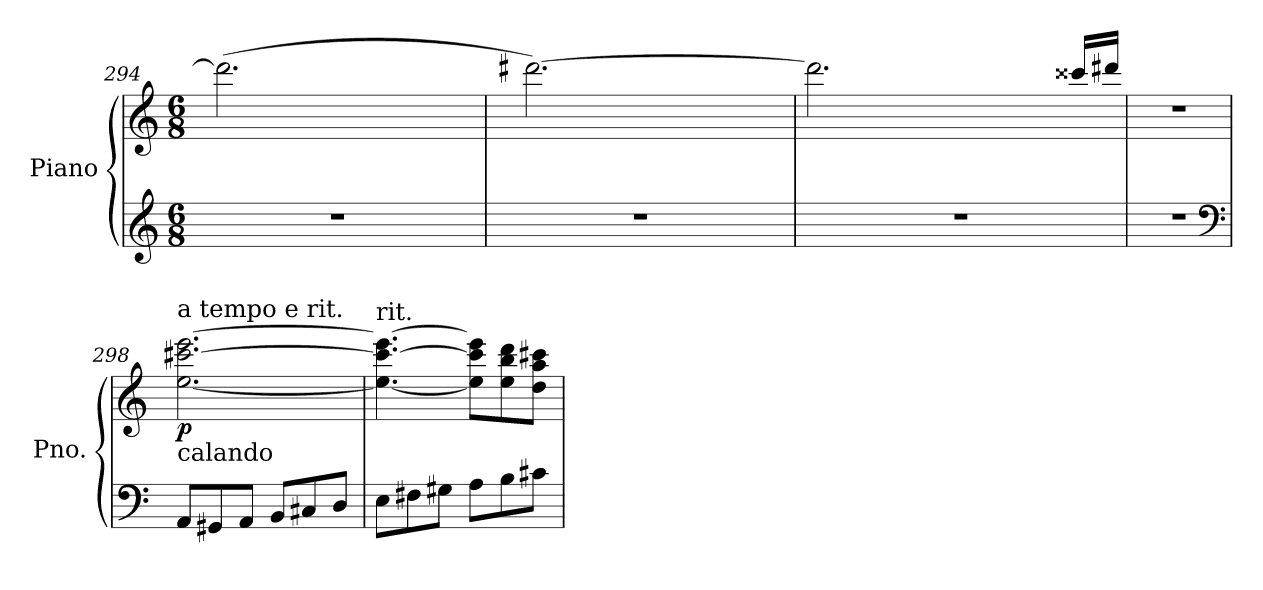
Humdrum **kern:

**kern	**kern	**dynam
*part1	*part1	*part1
*staff2	*staff1	*staff1/2
*I"Piano	*	*
*I'Pno.	*	*
!!LO:PB:g=z
*clefG2	*clefG2	*
*k[]	*k[]	*
*C:	*C:	*
*M6/8	*M6/8	*
=294	=294	=294
*	*^	*
2.r	(2.ddd\]	16dddyy	.
.	.	16eeeyy	.
.	.	16dddyy	.
.	.	16eeeyy	.
.	.	16dddyy	.
.	.	16eeeyy	.
.	.	16dddyy	.
.	.	16eeeyy	.
.	.	16dddyy	.
.	.	16eeeyy	.
.	.	16dddyy	.
.	.	16eeeyy	.
=295	=295	=295	=295
2.r	[2.ddd#X\)	16ddd#yy	.
.	.	16eeeyy	.
.	.	16ddd#yy	.
.	.	16eeeyy	.
.	.	16ddd#yy	.
.	.	16eeeyy	.
.	.	16ddd#yy	.
.	.	16eeeyy	.
.	.	16ddd#yy	.
.	.	16eeeyy	.
.	.	16ddd#yy	.
.	.	16eeeyy	.
=296	=296	=296	=296
2.r	2.ddd#\]	16ddd#Xyy	.
.	.	16eeeyy	.
.	.	16ddd#yy	.
.	.	16eeeyy	.
.	.	16ddd#yy	.
.	.	16eeeyy	.
.	.	16ddd#yy	.
.	.	16eeeyy	.
.	.	16ddd#yy	.
.	.	16eeeyy	.
.	.	16ccc##X/LL	.
.	.	16ddd#X/JJ	.
=297	=297	=297	=297
!	!LO:TX:a:t=rit.	!	!
*	*v	*v	*
2.r	2.r	.
*clefF4	*	*
=298	=298	=298
!	!LO:TX:b:t=calando	!
!	!LO:TX:a:t=a tempo e rit.	!
!	!	!LO:DY:b
8AA/L	[2.ee\ [2.ccc#X\ [2.eee\	p
8GG#X/	.	.
8AA/J	.	.
8BB/L	.	.
8C#X/	.	.
8D/J	.	.
!!LO:PB:g=z
=299	=299	=299
!	!LO:TX:a:t=rit.	!
8E\L	4.ee\_ 4.ccc#\_ 4.eee\_	.
8F#X\	.	.
8G#X\J	.	.
8A\L	8ee\] 8ccc#\] 8eee\]L	.
8B\	8ee\ 8bb\ 8ddd\	.
8c#X\J	8dd\ 8aa\ 8ccc#X\J	.
=	=	=
*-	*-	*-
